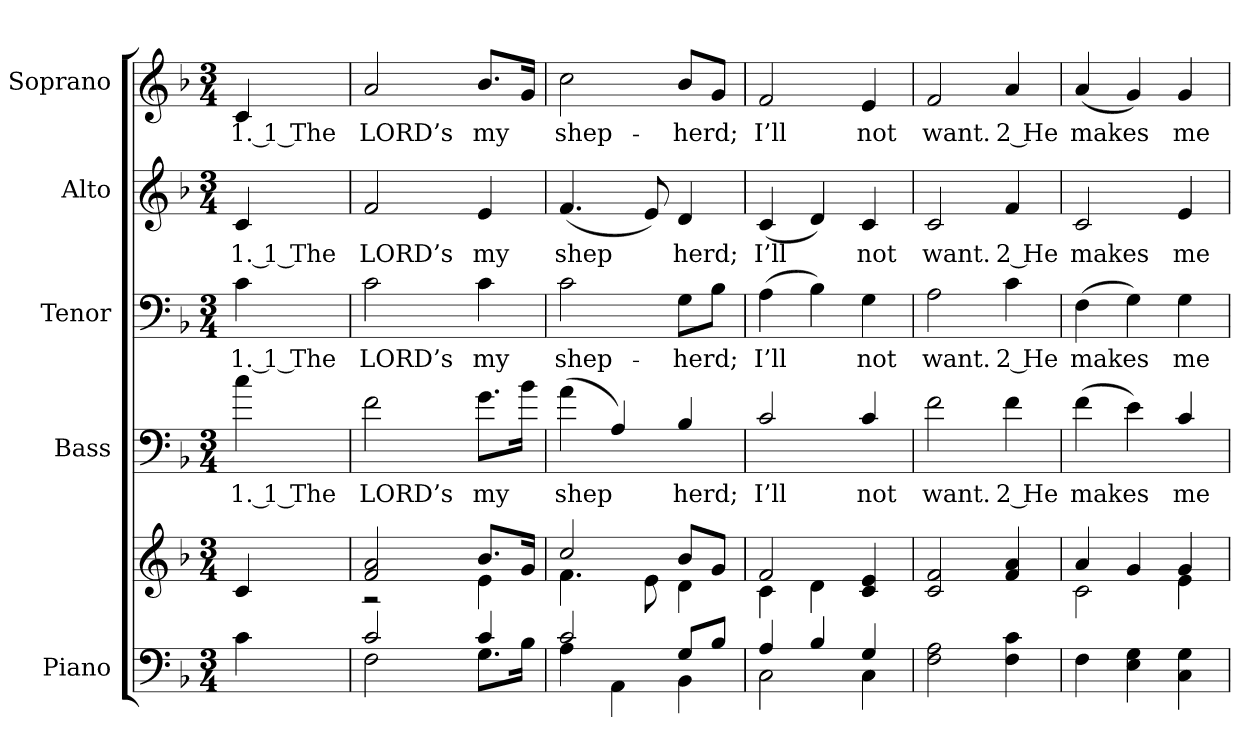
**kern	**kern	**kern	**text	**kern	**text	**kern	**text	**kern	**text
*part5	*part5	*part4	*part4	*part3	*part3	*part2	*part2	*part1	*part1
*staff6	*staff5	*staff4	*staff4	*staff3	*staff3	*staff2	*staff2	*staff1	*staff1
*I"Piano	*	*I"Bass	*	*I"Tenor	*	*I"Alto	*	*I"Soprano	*
*I'Pno.	*	*I'B.	*	*I'T.	*	*I'A.	*	*I'S.	*
!!LO:PB:g=z
*clefF4	*clefG2	*clefF4	*	*clefF4	*	*clefG2	*	*clefG2	*
*	*	*ITrd7c12	*	*	*	*	*	*	*
*k[b-]	*k[b-]	*k[b-]	*	*k[b-]	*	*k[b-]	*	*k[b-]	*
*F:	*F:	*F:	*	*F:	*	*F:	*	*F:	*
*M3/4	*M3/4	*M3/4	*	*M3/4	*	*M3/4	*	*M3/4	*
*MM130	*MM130	*MM130	*	*MM130	*	*MM130	*	*MM130	*
=1	=1	=1	=1	=1	=1	=1	=1	=1	=1
!	!	!	!LO:LY:b:color=#000000	!	!	!	!	!	!
!	!	!	!	!	!LO:LY:b:color=#000000	!	!	!	!
!	!	!	!	!	!	!	!LO:LY:b:color=#000000	!	!
!	!	!	!	!	!	!	!	!	!LO:LY:b:color=#000000
4ci\	4ci/	4ci\	1. 1 The	4ci\	1. 1 The	4ci/	1. 1 The	4ci/	1. 1 The
=2	=2	=2	=2	=2	=2	=2	=2	=2	=2
*^	*^	*	*	*	*	*	*	*	*
!	!	!	!	!	!LO:LY:b:color=#000000	!	!	!	!	!	!
!	!	!	!	!	!	!	!LO:LY:b:color=#000000	!	!	!	!
!	!	!	!	!	!	!	!	!	!LO:LY:b:color=#000000	!	!
!	!	!	!	!	!	!	!	!	!	!	!LO:LY:b:color=#000000
2ci/	2Fi\	2fi/ 2ai	2r	2Fi\	LORD’s	2ci\	LORD’s	2fi/	LORD’s	2ai/	LORD’s
!	!	!	!	!	!LO:LY:b:color=#000000	!	!	!	!	!	!
!	!	!	!	!	!	!	!LO:LY:b:color=#000000	!	!	!	!
!	!	!	!	!	!	!	!	!	!LO:LY:b:color=#000000	!	!
!	!	!	!	!	!	!	!	!	!	!	!LO:LY:b:color=#000000
4ci/	8.Gi\L	8.b-i/L	4ei\	8.Gi\L	my	4ci\	my	4ei/	my	8.b-i/L	my
.	16B-i\Jk	16gi/Jk	.	16B-i\Jk	.	.	.	.	.	16gi/Jk	.
=3	=3	=3	=3	=3	=3	=3	=3	=3	=3	=3	=3
!	!	!	!	!	!LO:LY:b:color=#000000	!	!	!	!	!	!
!	!	!	!	!	!	!	!LO:LY:b:color=#000000	!	!	!	!
!	!	!	!	!	!	!	!	!	!LO:LY:b:color=#000000	!	!
!	!	!	!	!	!	!	!	!	!	!	!LO:LY:b:color=#000000
2ci/	4Ai\	2cci/	4.fi\	(4Ai\	shep	2ci\	shep-	(4.fi/	shep	2cci\	shep-
.	4AAi\	.	.	4AAi/)	.	.	.	.	.	.	.
.	.	.	8ei\	.	.	.	.	8ei/)	.	.	.
!	!	!	!	!	!LO:LY:b:color=#000000	!	!	!	!	!	!
!	!	!	!	!	!	!	!LO:LY:b:color=#000000	!	!	!	!
!	!	!	!	!	!	!	!	!	!LO:LY:b:color=#000000	!	!
!	!	!	!	!	!	!	!	!	!	!	!LO:LY:b:color=#000000
8Gi/L	4BB-i\	8b-i/L	4di\	4BB-i/	herd;	8Gi\L	-herd;	4di/	herd;	8b-i/L	-herd;
8B-i/J	.	8gi/J	.	.	.	8B-i\J	.	.	.	8gi/J	.
=4	=4	=4	=4	=4	=4	=4	=4	=4	=4	=4	=4
!	!	!	!	!	!LO:LY:b:color=#000000	!	!	!	!	!	!
!	!	!	!	!	!	!	!LO:LY:b:color=#000000	!	!	!	!
!	!	!	!	!	!	!	!	!	!LO:LY:b:color=#000000	!	!
!	!	!	!	!	!	!	!	!	!	!	!LO:LY:b:color=#000000
4Ai/	2Ci\	2fi/	4ci\	2Ci/	I’ll	(4Ai\	I’ll	(4ci/	I’ll	2fi/	I’ll
4B-i/	.	.	4di\	.	.	4B-i\)	.	4di/)	.	.	.
!	!	!	!	!	!LO:LY:b:color=#000000	!	!	!	!	!	!
!	!	!	!	!	!	!	!LO:LY:b:color=#000000	!	!	!	!
!	!	!	!	!	!	!	!	!	!LO:LY:b:color=#000000	!	!
!	!	!	!	!	!	!	!	!	!	!	!LO:LY:b:color=#000000
4Gi/	4Ci\	4ci/ 4ei	4ryy	4Ci/	not	4Gi\	not	4ci/	not	4ei/	not
*v	*v	*	*	*	*	*	*	*	*	*	*
*	*v	*v	*	*	*	*	*	*	*	*
=5	=5	=5	=5	=5	=5	=5	=5	=5	=5
*^	*^	*	*	*	*	*	*	*	*
!	!	!	!	!	!LO:LY:b:color=#000000	!	!	!	!	!	!
*v	*v	*	*	*	*	*	*	*	*	*	*
*	*v	*v	*	*	*	*	*	*	*	*
*^	*^	*	*	*	*	*	*	*	*
!	!	!	!	!	!	!	!LO:LY:b:color=#000000	!	!	!	!
*v	*v	*	*	*	*	*	*	*	*	*	*
*	*v	*v	*	*	*	*	*	*	*	*
*^	*^	*	*	*	*	*	*	*	*
!	!	!	!	!	!	!	!	!	!LO:LY:b:color=#000000	!	!
*v	*v	*	*	*	*	*	*	*	*	*	*
*	*v	*v	*	*	*	*	*	*	*	*
*^	*^	*	*	*	*	*	*	*	*
!	!	!	!	!	!	!	!	!	!	!	!LO:LY:b:color=#000000
*v	*v	*	*	*	*	*	*	*	*	*	*
*	*v	*v	*	*	*	*	*	*	*	*
2Fi\ 2Ai	2ci/ 2fi	2Fi\	want.	2Ai\	want.	2ci/	want.	2fi/	want.
!	!	!	!LO:LY:b:color=#000000	!	!	!	!	!	!
!	!	!	!	!	!LO:LY:b:color=#000000	!	!	!	!
!	!	!	!	!	!	!	!LO:LY:b:color=#000000	!	!
!	!	!	!	!	!	!	!	!	!LO:LY:b:color=#000000
4Fi\ 4ci	4fi/ 4ai	4Fi\	2 He	4ci\	2 He	4fi/	2 He	4ai/	2 He
!!LO:PB:g=z
=6	=6	=6	=6	=6	=6	=6	=6	=6	=6
*	*^	*	*	*	*	*	*	*	*
!	!	!	!	!LO:LY:b:color=#000000	!	!	!	!	!	!
!	!	!	!	!	!	!LO:LY:b:color=#000000	!	!	!	!
!	!	!	!	!	!	!	!	!LO:LY:b:color=#000000	!	!
!	!	!	!	!	!	!	!	!	!	!LO:LY:b:color=#000000
4Fi\	4ai/	2ci\	(4Fi\	makes	(4Fi\	makes	2ci/	makes	(4ai/	makes
4Ei\ 4Gi	4gi/	.	4Ei\)	.	4Gi\)	.	.	.	4gi/)	.
!	!	!	!	!LO:LY:b:color=#000000	!	!	!	!	!	!
!	!	!	!	!	!	!LO:LY:b:color=#000000	!	!	!	!
!	!	!	!	!	!	!	!	!LO:LY:b:color=#000000	!	!
!	!	!	!	!	!	!	!	!	!	!LO:LY:b:color=#000000
4Ci\ 4Gi	4gi/	4ei\	4Ci/	me	4Gi\	me	4ei/	me	4gi/	me
*	*v	*v	*	*	*	*	*	*	*	*
=	=	=	=	=	=	=	=	=	=
*-	*-	*-	*-	*-	*-	*-	*-	*-	*-
